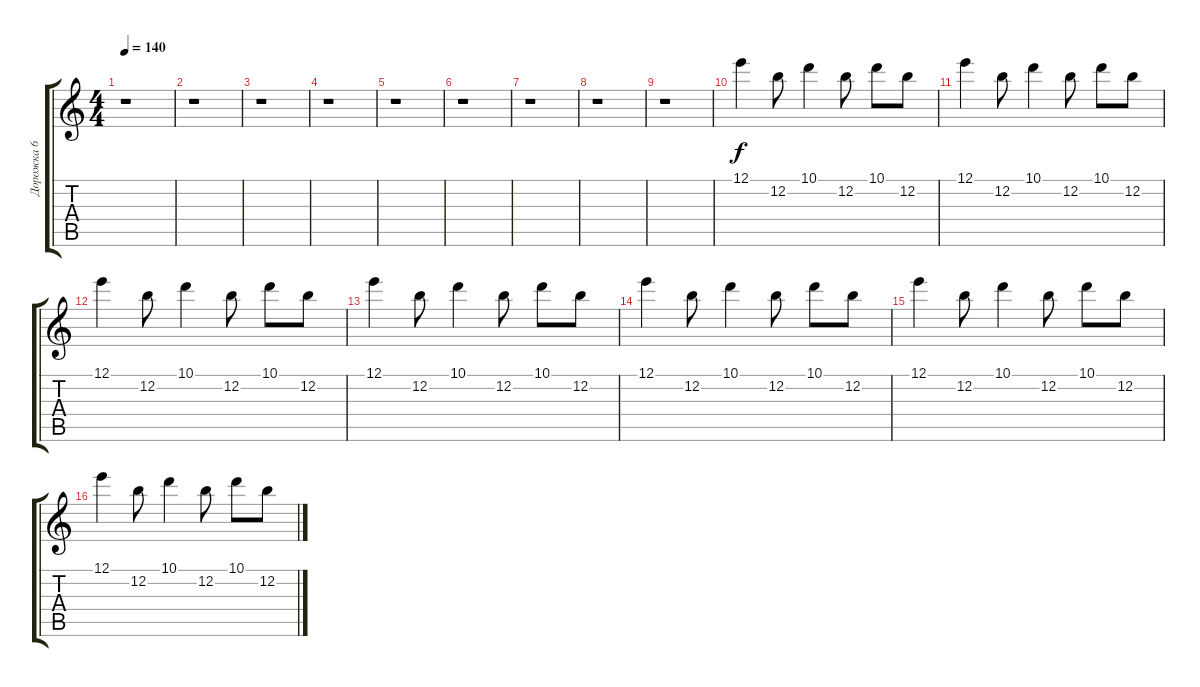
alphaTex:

\track ("Дорожка 6" "Дорожка 6") {instrument overdrivenguitar}
\staff {score tabs}
\tuning (E4 B3 G3 D3 A2 E2) {hide}
\ts (4 4)
\tempo 140
\clef g2
\ks c
r.1{dy f} |
r.1 |
r.1 |
r.1 |
r.1 |
r.1 |
r.1 |
r.1 |
r.1 |
12.1.4{volume 16 instrument electricguitarclean} 12.2.8 10.1.4 12.2.8 10.1.8 12.2.8 |
12.1.4 12.2.8 10.1.4 12.2.8 10.1.8 12.2.8 |
12.1.4 12.2.8 10.1.4 12.2.8 10.1.8 12.2.8 |
12.1.4 12.2.8 10.1.4 12.2.8 10.1.8 12.2.8 |
12.1.4 12.2.8 10.1.4 12.2.8 10.1.8 12.2.8 |
12.1.4 12.2.8 10.1.4 12.2.8 10.1.8 12.2.8 |
12.1.4 12.2.8 10.1.4 12.2.8 10.1.8 12.2.8
